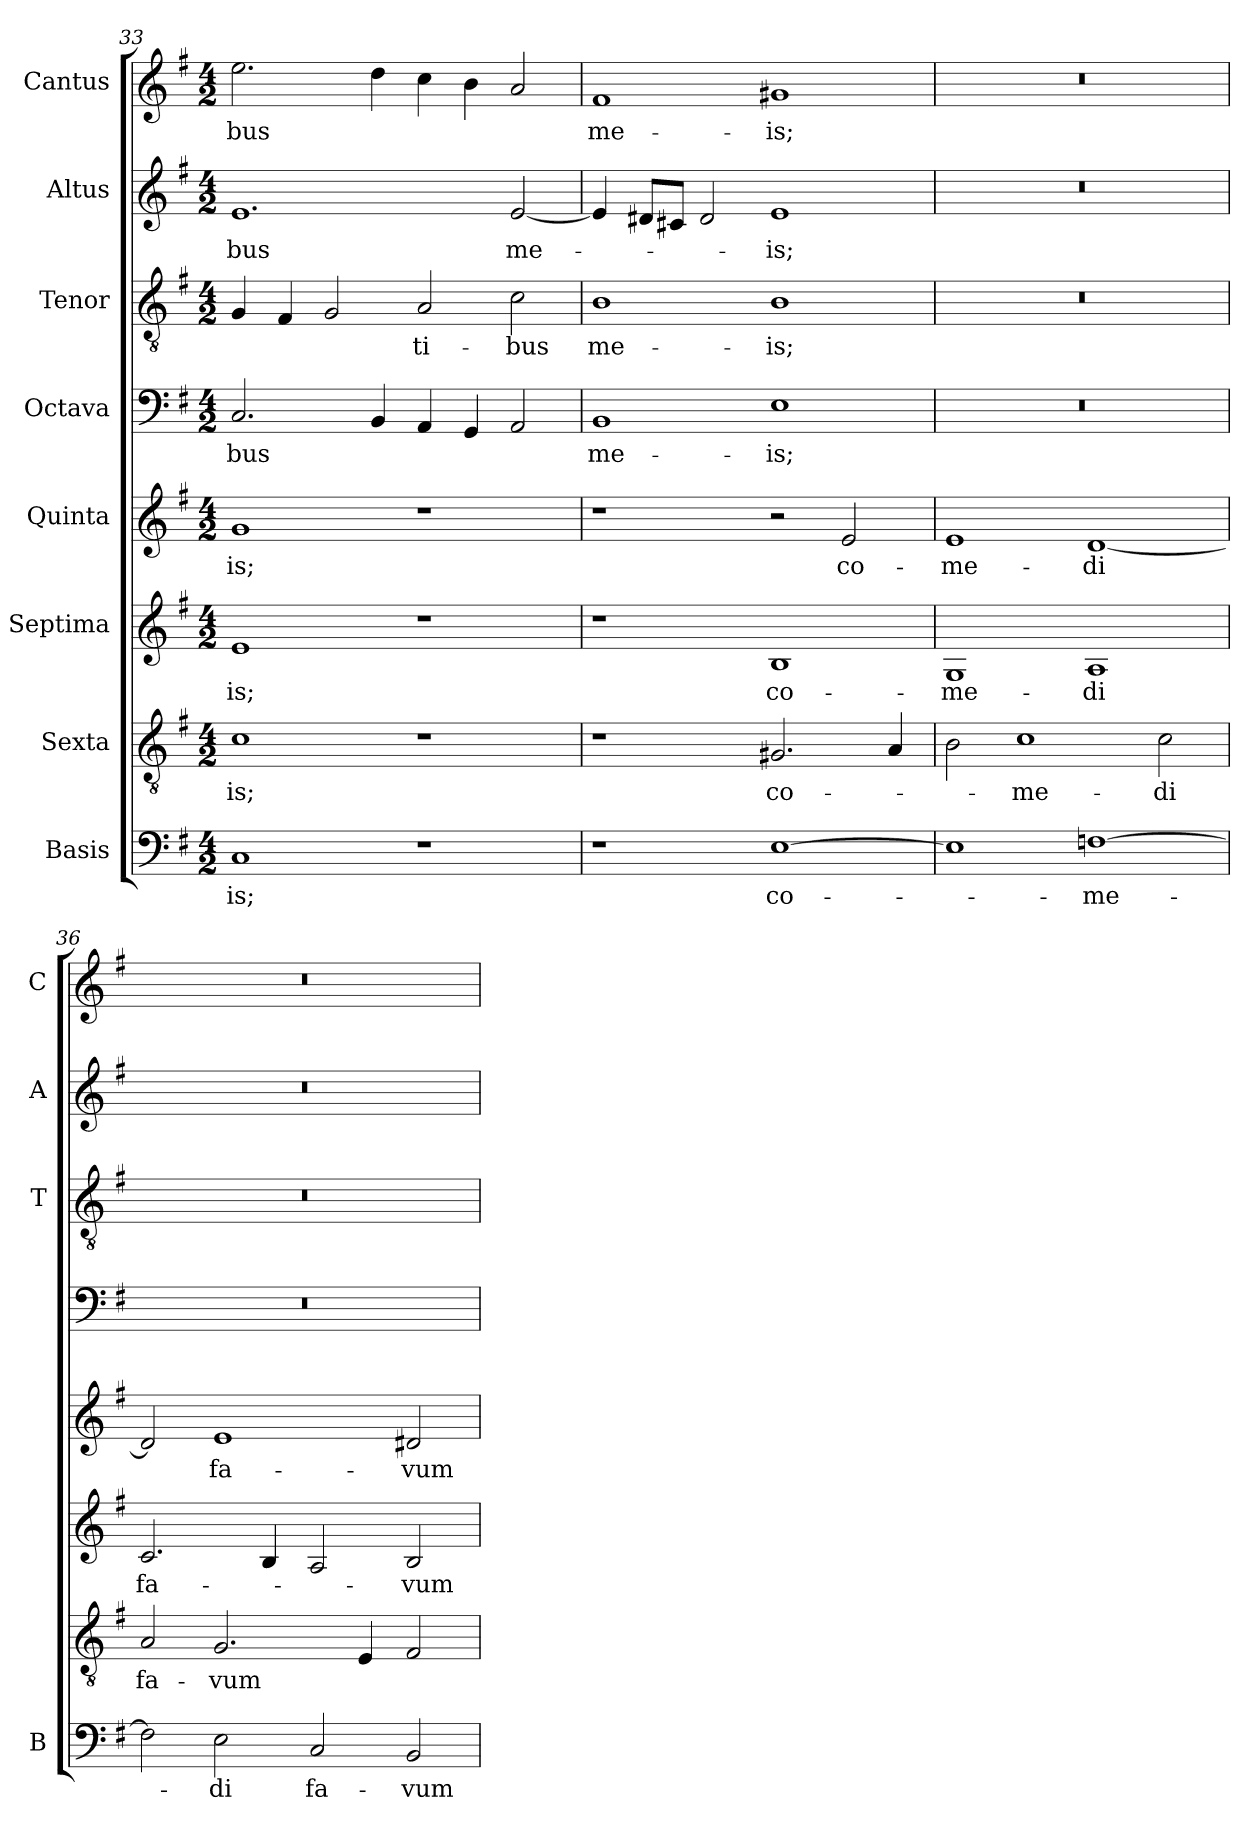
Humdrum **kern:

**kern	**text	**kern	**text	**kern	**text	**kern	**text	**kern	**text	**kern	**text	**kern	**text	**kern	**text
*part8	*part8	*part7	*part7	*part6	*part6	*part5	*part5	*part4	*part4	*part3	*part3	*part2	*part2	*part1	*part1
*staff8	*staff8	*staff7	*staff7	*staff6	*staff6	*staff5	*staff5	*staff4	*staff4	*staff3	*staff3	*staff2	*staff2	*staff1	*staff1
*I"Basis	*	*I"Sexta	*	*I"Septima	*	*I"Quinta	*	*I"Octava	*	*I"Tenor	*	*I"Altus	*	*I"Cantus	*
*I'B	*	*	*	*	*	*	*	*	*	*I'T	*	*I'A	*	*I'C	*
*clefF4	*	*clefGv2	*	*clefG2	*	*clefG2	*	*clefF4	*	*clefGv2	*	*clefG2	*	*clefG2	*
*k[f#]	*	*k[f#]	*	*k[f#]	*	*k[f#]	*	*k[f#]	*	*k[f#]	*	*k[f#]	*	*k[f#]	*
*G:	*	*G:	*	*G:	*	*G:	*	*G:	*	*G:	*	*G:	*	*G:	*
*M4/2	*	*M4/2	*	*M4/2	*	*M4/2	*	*M4/2	*	*M4/2	*	*M4/2	*	*M4/2	*
=33	=33	=33	=33	=33	=33	=33	=33	=33	=33	=33	=33	=33	=33	=33	=33
!	!LO:LY:b	!	!LO:LY:b	!	!LO:LY:b	!	!LO:LY:b	!	!LO:LY:b	!	!	!	!LO:LY:b	!	!LO:LY:b
1C	-is;	1c	-is;	1e	-is;	1g	-is;	2.C/	-bus	4G/	.	1.e	-bus	2.ee\	-bus
.	.	.	.	.	.	.	.	.	.	4F#/	.	.	.	.	.
.	.	.	.	.	.	.	.	.	.	2G/	.	.	.	.	.
.	.	.	.	.	.	.	.	4BB/	.	.	.	.	.	4dd\	.
!	!	!	!	!	!	!	!	!	!	!	!LO:LY:b	!	!	!	!
1r	.	1r	.	1r	.	1r	.	4AA/	.	2A/	-ti-	.	.	4cc\	.
.	.	.	.	.	.	.	.	4GG/	.	.	.	.	.	4b\	.
!	!	!	!	!	!	!	!	!	!	!	!LO:LY:b	!	!LO:LY:b	!	!
.	.	.	.	.	.	.	.	2AA/	.	2c\	-bus	[2e/	me-	2a/	.
=34	=34	=34	=34	=34	=34	=34	=34	=34	=34	=34	=34	=34	=34	=34	=34
!	!	!	!	!	!	!	!	!	!LO:LY:b	!	!LO:LY:b	!	!	!	!LO:LY:b
1r	.	1r	.	1r	.	1r	.	1BB	me-	1B	me-	4e/]	.	1f#	me-
.	.	.	.	.	.	.	.	.	.	.	.	8d#X/L	.	.	.
.	.	.	.	.	.	.	.	.	.	.	.	8c#X/J	.	.	.
.	.	.	.	.	.	.	.	.	.	.	.	2d#/	.	.	.
!	!LO:LY:b	!	!LO:LY:b	!	!LO:LY:b	!	!	!	!LO:LY:b	!	!LO:LY:b	!	!LO:LY:b	!	!LO:LY:b
[1E	co-	2.G#X/	co-	1B	co-	2r	.	1E	-is;	1B	-is;	1e	-is;	1g#X	-is;
!	!	!	!	!	!	!	!LO:LY:b	!	!	!	!	!	!	!	!
.	.	.	.	.	.	2e/	co-	.	.	.	.	.	.	.	.
.	.	4A/	.	.	.	.	.	.	.	.	.	.	.	.	.
!!LO:LB:g=z
=35	=35	=35	=35	=35	=35	=35	=35	=35	=35	=35	=35	=35	=35	=35	=35
!	!	!	!	!	!LO:LY:b	!	!LO:LY:b	!	!	!	!	!	!	!	!
1E]	.	2B\	.	1G	-me-	1e	-me-	0r	.	0r	.	0r	.	0r	.
!	!	!	!LO:LY:b	!	!	!	!	!	!	!	!	!	!	!	!
.	.	1c	-me-	.	.	.	.	.	.	.	.	.	.	.	.
!	!LO:LY:b	!	!	!	!LO:LY:b	!	!LO:LY:b	!	!	!	!	!	!	!	!
[1Fn	-me-	.	.	1A	-di	[1d	-di	.	.	.	.	.	.	.	.
!	!	!	!LO:LY:b	!	!	!	!	!	!	!	!	!	!	!	!
.	.	2c\	-di	.	.	.	.	.	.	.	.	.	.	.	.
=36	=36	=36	=36	=36	=36	=36	=36	=36	=36	=36	=36	=36	=36	=36	=36
!	!	!	!LO:LY:b	!	!LO:LY:b	!	!	!	!	!	!	!	!	!	!
2F\]	.	2A/	fa-	2.c/	fa-	2d/]	.	0r	.	0r	.	0r	.	0r	.
!	!LO:LY:b	!	!LO:LY:b	!	!	!	!LO:LY:b	!	!	!	!	!	!	!	!
2E\	-di	2.G/	-vum	.	.	1e	fa-	.	.	.	.	.	.	.	.
.	.	.	.	4B/	.	.	.	.	.	.	.	.	.	.	.
!	!LO:LY:b	!	!	!	!	!	!	!	!	!	!	!	!	!	!
2C/	fa-	.	.	2A/	.	.	.	.	.	.	.	.	.	.	.
.	.	4E/	.	.	.	.	.	.	.	.	.	.	.	.	.
!	!LO:LY:b	!	!	!	!LO:LY:b	!	!LO:LY:b	!	!	!	!	!	!	!	!
2BB/	-vum	2F#/	.	2B/	-vum	2d#X/	-vum	.	.	.	.	.	.	.	.
=	=	=	=	=	=	=	=	=	=	=	=	=	=	=	=
*-	*-	*-	*-	*-	*-	*-	*-	*-	*-	*-	*-	*-	*-	*-	*-
